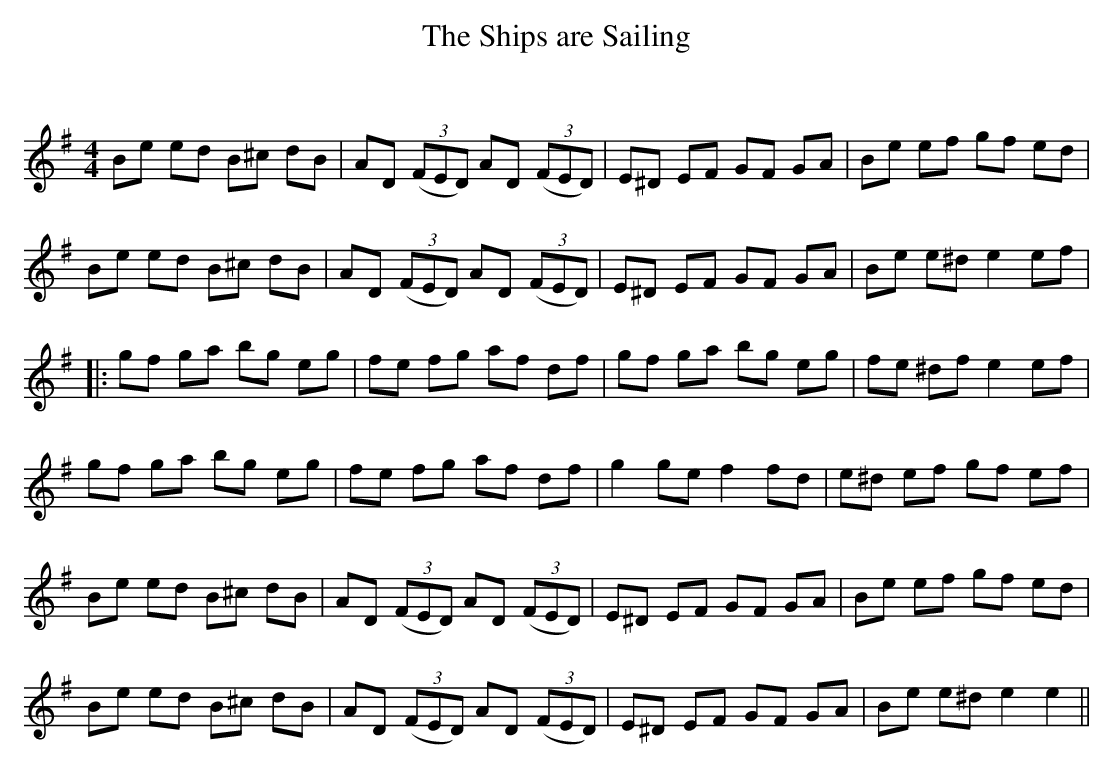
X:1
T: The Ships are Sailing
C:
Q: 232
K:Em
M:4/4
L:1/8
Be ed B^c dB|AD ((3FED) AD ((3FED) |E^D EF GF GA|Be ef gf ed|
Be ed B^c dB|AD ((3FED) AD ((3FED) |E^D EF GF GA|Be e^d e2 ef|
|:gf ga bg eg|fe fg af df|gf ga bg eg|fe ^df e2 ef|
gf ga bg eg|fe fg af df|g2 ge f2 fd|e^d ef gf ef|
Be ed B^c dB|AD ((3FED) AD ((3FED) |E^D EF GF GA|Be ef gf ed|
Be ed B^c dB|AD ((3FED) AD ((3FED) |E^D EF GF GA|Be e^d e2 e2||
